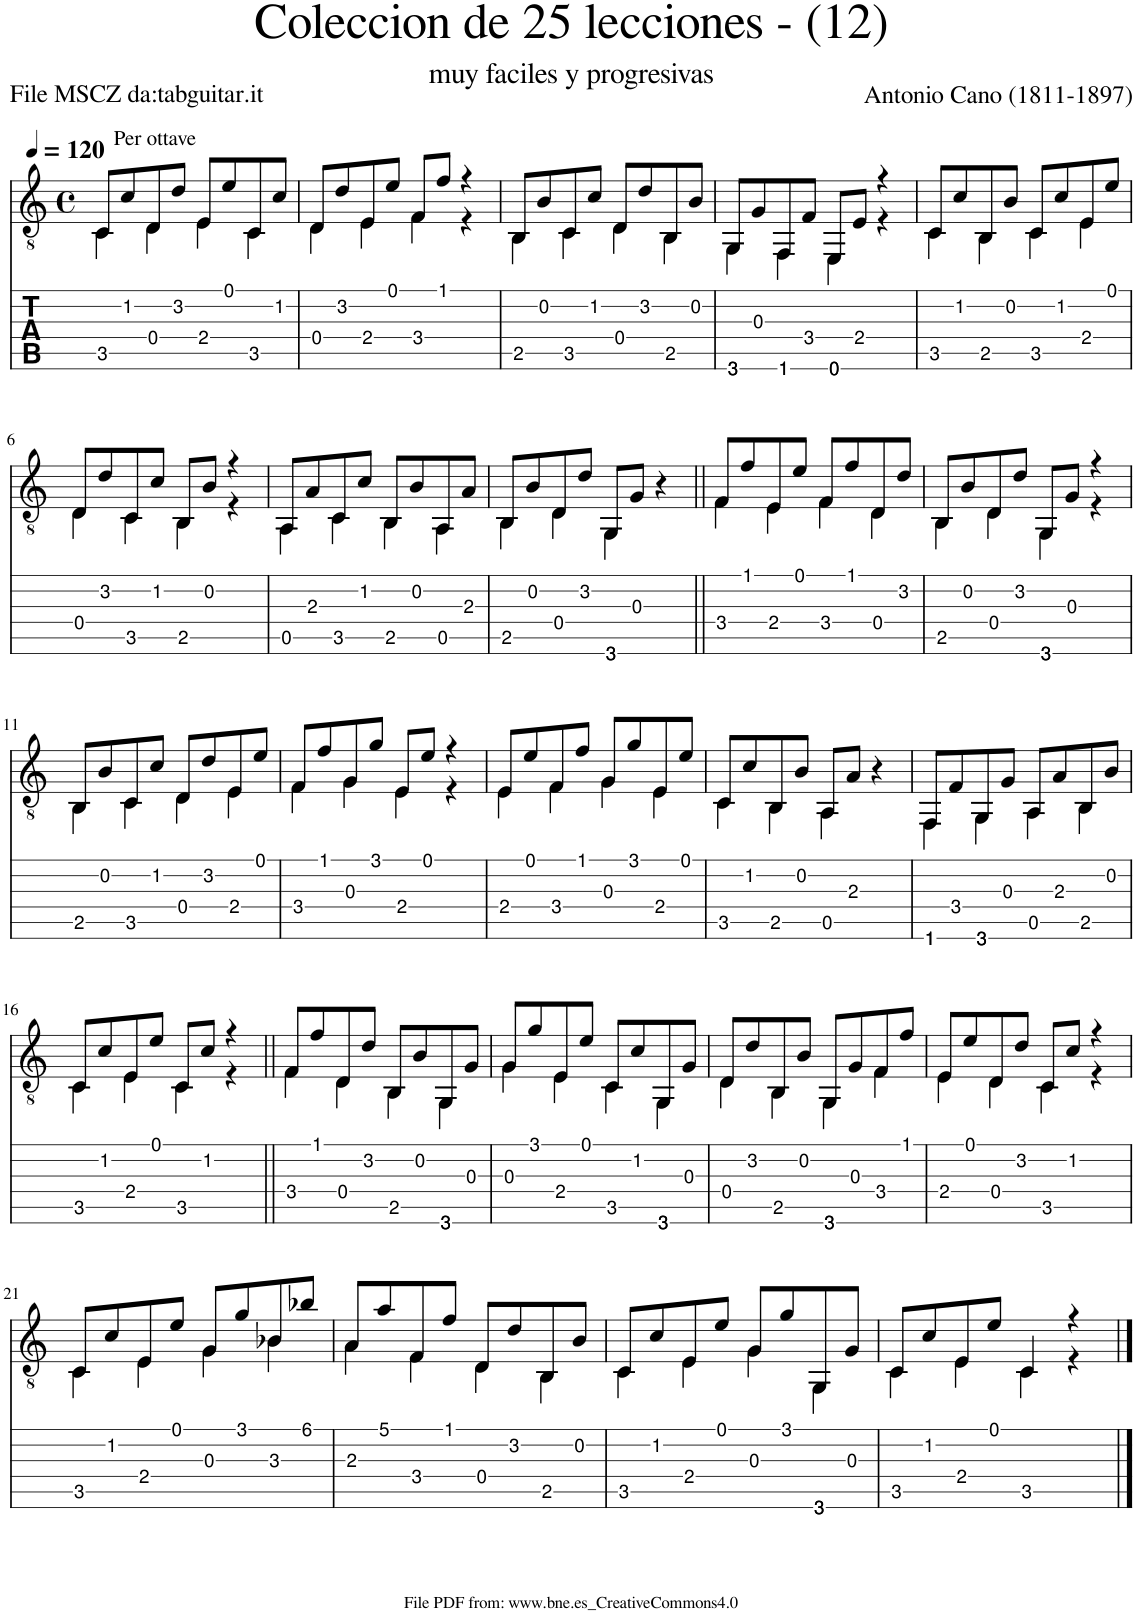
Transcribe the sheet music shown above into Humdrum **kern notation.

**kern	**kern
*part1	*part1
*staff2	*staff1
*I"Guitar	*
*I'Guit.	*
*stria6	*
*	*clefGv2
*k[]	*k[]
*M4/4	*M4/4
*met(c)	*met(c)
*MM120	*MM120
=1	=1
*^	*^
!	!	!LO:TX:a:t=Per ottave	!
8CL	4C	8C/L	4C\
8cJ	.	8c/	.
8DL	4D	8D/	4D\
8dJ	.	8d/J	.
8EL	4E	8E/L	4E\
8eJ	.	8e/	.
8CL	4C	8C/	4C\
8cJ	.	8c/J	.
=2	=2	=2	=2
8DL	4D	8D/L	4D\
8dJ	.	8d/	.
8EL	4E	8E/	4E\
8eJ	.	8e/J	.
8FL	4F	8F/L	4F\
8fJ	.	8f/J	.
4r	4r	4r	4r
=3	=3	=3	=3
8BBL	4BB	8BB/L	4BB\
8BJ	.	8B/	.
8CL	4C	8C/	4C\
8cJ	.	8c/J	.
8DL	4D	8D/L	4D\
8dJ	.	8d/	.
8BBL	4BB	8BB/	4BB\
8BJ	.	8B/J	.
=4	=4	=4	=4
8GGL	4GG	8GG/L	4GG\
8GJ	.	8G/	.
8FFL	4FF	8FF/	4FF\
8FJ	.	8F/J	.
8EEL	4EE	8EE/L	4EE\
8EJ	.	8E/J	.
4r	4r	4r	4r
=5	=5	=5	=5
8CL	4C	8C/L	4C\
8cJ	.	8c/	.
8BBL	4BB	8BB/	4BB\
8BJ	.	8B/J	.
8CL	4C	8C/L	4C\
8cJ	.	8c/	.
8EL	4E	8E/	4E\
8eJ	.	8e/J	.
!!LO:LB:g=z	!!
=6	=6	=6	=6
8DL	4D	8D/L	4D\
8dJ	.	8d/	.
8CL	4C	8C/	4C\
8cJ	.	8c/J	.
8BBL	4BB	8BB/L	4BB\
8BJ	.	8B/J	.
4r	4r	4r	4r
=7	=7	=7	=7
8AAL	4AA	8AA/L	4AA\
8AJ	.	8A/	.
8CL	4C	8C/	4C\
8cJ	.	8c/J	.
8BBL	4BB	8BB/L	4BB\
8BJ	.	8B/	.
8AAL	4AA	8AA/	4AA\
8AJ	.	8A/J	.
=8	=8	=8	=8
8BBL	4BB	8BB/L	4BB\
8BJ	.	8B/	.
8DL	4D	8D/	4D\
8dJ	.	8d/J	.
8GGL	4GG	8GG/L	4GG\
8GJ	.	8G/J	.
4r	4ryy	4r	4ryy
=9||	=9||	=9||	=9||
8FL	4F	8F/L	4F\
8fJ	.	8f/	.
8EL	4E	8E/	4E\
8eJ	.	8e/J	.
8FL	4F	8F/L	4F\
8fJ	.	8f/	.
8DL	4D	8D/	4D\
8dJ	.	8d/J	.
=10	=10	=10	=10
8BBL	4BB	8BB/L	4BB\
8BJ	.	8B/	.
8DL	4D	8D/	4D\
8dJ	.	8d/J	.
8GGL	4GG	8GG/L	4GG\
8GJ	.	8G/J	.
4r	4r	4r	4r
!!LO:LB:g=z	!!
=11	=11	=11	=11
8BBL	4BB	8BB/L	4BB\
8BJ	.	8B/	.
8CL	4C	8C/	4C\
8cJ	.	8c/J	.
8DL	4D	8D/L	4D\
8dJ	.	8d/	.
8EL	4E	8E/	4E\
8eJ	.	8e/J	.
=12	=12	=12	=12
8FL	4F	8F/L	4F\
8fJ	.	8f/	.
8GL	4G	8G/	4G\
8gJ	.	8g/J	.
8EL	4E	8E/L	4E\
8eJ	.	8e/J	.
4r	4ryy	4r	4r
=13	=13	=13	=13
8EL	4E	8E/L	4E\
8eJ	.	8e/	.
8FL	4F	8F/	4F\
8fJ	.	8f/J	.
8GL	4G	8G/L	4G\
8gJ	.	8g/	.
8EL	4E	8E/	4E\
8eJ	.	8e/J	.
=14	=14	=14	=14
8CL	4C	8C/L	4C\
8cJ	.	8c/	.
8BBL	4BB	8BB/	4BB\
8BJ	.	8B/J	.
8AAL	4AA	8AA/L	4AA\
8AJ	.	8A/J	.
4r	4ryy	4r	4ryy
=15	=15	=15	=15
8FFL	4FF	8FF/L	4FF\
8FJ	.	8F/	.
8GGL	4GG	8GG/	4GG\
8GJ	.	8G/J	.
8AAL	4AA	8AA/L	4AA\
8AJ	.	8A/	.
8BBL	4BB	8BB/	4BB\
8BJ	.	8B/J	.
!!LO:LB:g=z	!!
=16	=16	=16	=16
8CL	4C	8C/L	4C\
8cJ	.	8c/	.
8EL	4E	8E/	4E\
8eJ	.	8e/J	.
8CL	4C	8C/L	4C\
8cJ	.	8c/J	.
4r	4r	4r	4r
=17||	=17||	=17||	=17||
8FL	4F	8F/L	4F\
8fJ	.	8f/	.
8DL	4D	8D/	4D\
8dJ	.	8d/J	.
8BBL	4BB	8BB/L	4BB\
8BJ	.	8B/	.
8GGL	4GG	8GG/	4GG\
8GJ	.	8G/J	.
=18	=18	=18	=18
8GL	4G	8G/L	4G\
8gJ	.	8g/	.
8EL	4E	8E/	4E\
8eJ	.	8e/J	.
8CL	4C	8C/L	4C\
8cJ	.	8c/	.
8GGL	4GG	8GG/	4GG\
8GJ	.	8G/J	.
=19	=19	=19	=19
8DL	4D	8D/L	4D\
8dJ	.	8d/	.
8BBL	4BB	8BB/	4BB\
8BJ	.	8B/J	.
8GGL	4GG	8GG/L	4GG\
8GJ	.	8G/	.
8FL	4F	8F/	4F\
8fJ	.	8f/J	.
=20	=20	=20	=20
8EL	4E	8E/L	4E\
8eJ	.	8e/	.
8DL	4D	8D/	4D\
8dJ	.	8d/J	.
8CL	4C	8C/L	4C\
8cJ	.	8c/J	.
4r	4ryy	4r	4r
!!LO:LB:g=z	!!
=21	=21	=21	=21
8CL	4C	8C/L	4C\
8cJ	.	8c/	.
8EL	4E	8E/	4E\
8eJ	.	8e/J	.
8GL	4G	8G/L	4G\
8gJ	.	8g/	.
8B-L	4B-	8B-X/	4B-\
8b-J	.	8b-X/J	.
=22	=22	=22	=22
8AL	4A	8A/L	4A\
8aJ	.	8a/	.
8FL	4F	8F/	4F\
8fJ	.	8f/J	.
8DL	4D	8D/L	4D\
8dJ	.	8d/	.
8BBL	4BB	8BB/	4BB\
8BJ	.	8B/J	.
=23	=23	=23	=23
8CL	4C	8C/L	4C\
8cJ	.	8c/	.
8EL	4E	8E/	4E\
8eJ	.	8e/J	.
8GL	4G	8G/L	4G\
8gJ	.	8g/	.
8GGL	4GG	8GG/	4GG\
8GJ	.	8G/J	.
=24	=24	=24	=24
8CL	4C	8C/L	4C\
8cJ	.	8c/	.
8EL	4E	8E/	4E\
8eJ	.	8e/J	.
4C	4C	4C/	4C\
4r	4r	4r	4r
*v	*v	*	*
*	*v	*v
==	==
*-	*-
